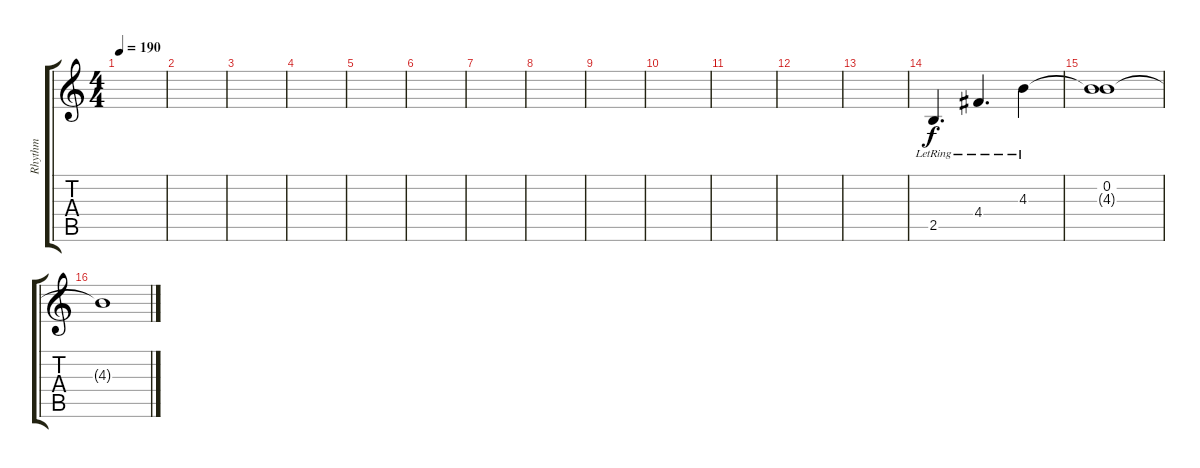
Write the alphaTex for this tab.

\track ("Rhythm" "Rhythm") {instrument overdrivenguitar}
\staff {score tabs}
\tuning (E4 B3 G3 D3 A2 D2) {hide}
\ts (4 4)
\tempo 190
\clef g2
\ks c
|
|
|
|
|
|
|
|
|
|
|
|
|
2.5{lr}.4{d} 4.4{lr}.4{d} 4.3{lr}.4 |
(0.2 4.3{t}).1 |
4.3{t}.1
